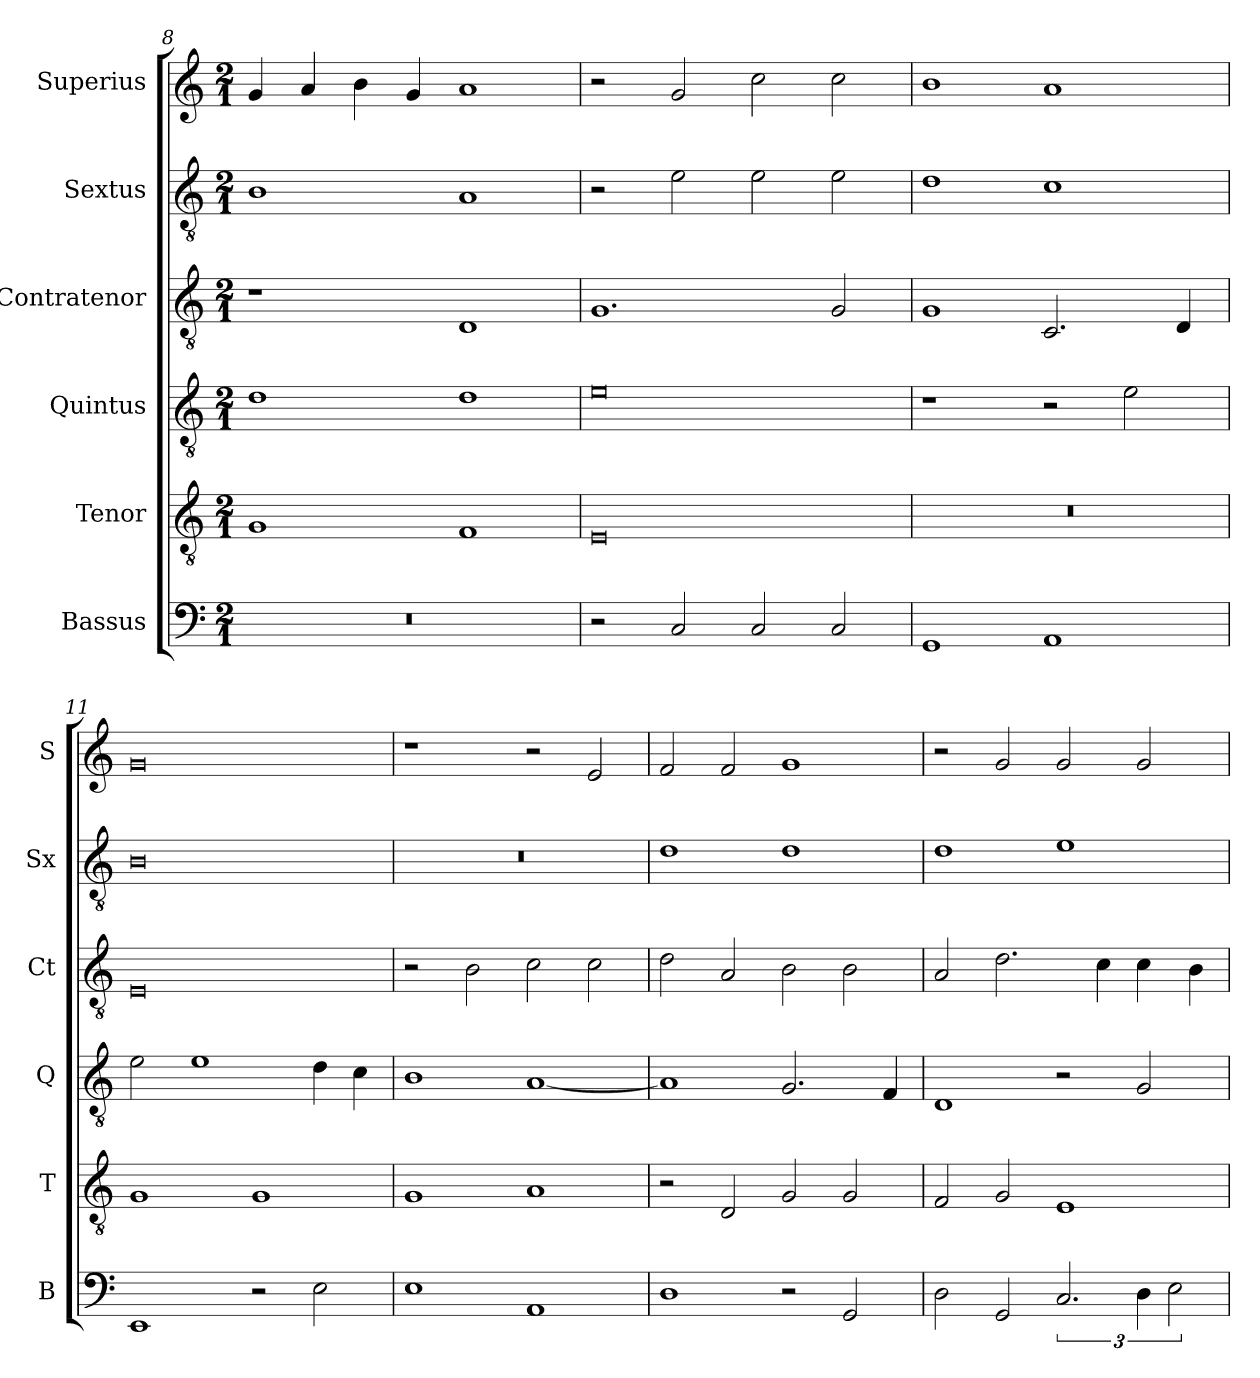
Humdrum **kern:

**kern	**kern	**kern	**kern	**kern	**kern
*part6	*part5	*part4	*part3	*part2	*part1
*staff6	*staff5	*staff4	*staff3	*staff2	*staff1
*I"Bassus	*I"Tenor	*I"Quintus	*I"Contratenor	*I"Sextus	*I"Superius
*I'B	*I'T	*I'Q	*I'Ct	*I'Sx	*I'S
*clefF4	*clefGv2	*clefGv2	*clefGv2	*clefGv2	*clefG2
*k[]	*k[]	*k[]	*k[]	*k[]	*k[]
*M2/1	*M2/1	*M2/1	*M2/1	*M2/1	*M2/1
=8	=8	=8	=8	=8	=8
0r	1G	1d	1r	1B	4g/
.	.	.	.	.	4a/
.	.	.	.	.	4b\
.	.	.	.	.	4g/
.	1F	1d	1D	1A	1a
=9	=9	=9	=9	=9	=9
2r	0E	0e	1.G	2r	2r
2C/	.	.	.	2e\	2g/
2C/	.	.	.	2e\	2cc\
2C/	.	.	2G/	2e\	2cc\
=10	=10	=10	=10	=10	=10
1GG	0r	1r	1G	1d	1b
1AA	.	2r	2.C/	1c	1a
.	.	2e\	.	.	.
.	.	.	4D/	.	.
=11	=11	=11	=11	=11	=11
1EE	1G	2e\	0E	0B	0g
.	.	1e	.	.	.
2r	1G	.	.	.	.
2E\	.	4d\	.	.	.
.	.	4c\	.	.	.
=12	=12	=12	=12	=12	=12
1E	1G	1B	2r	0r	1r
.	.	.	2B\	.	.
1AA	1A	[1A	2c\	.	2r
.	.	.	2c\	.	2e/
=13	=13	=13	=13	=13	=13
1D	2r	1A]	2d\	1d	2f/
.	2D/	.	2A/	.	2f/
2r	2G/	2.G/	2B\	1d	1g
2GG/	2G/	.	2B\	.	.
.	.	4F/	.	.	.
=14	=14	=14	=14	=14	=14
2D\	2F/	1D	2A/	1d	2r
2GG/	2G/	.	2.d\	.	2g/
3.C/	1E	2r	.	1e	2g/
.	.	.	4c\	.	.
6D\	.	2G/	4c\	.	2g/
3E\	.	.	.	.	.
.	.	.	4B\	.	.
=	=	=	=	=	=
*-	*-	*-	*-	*-	*-
